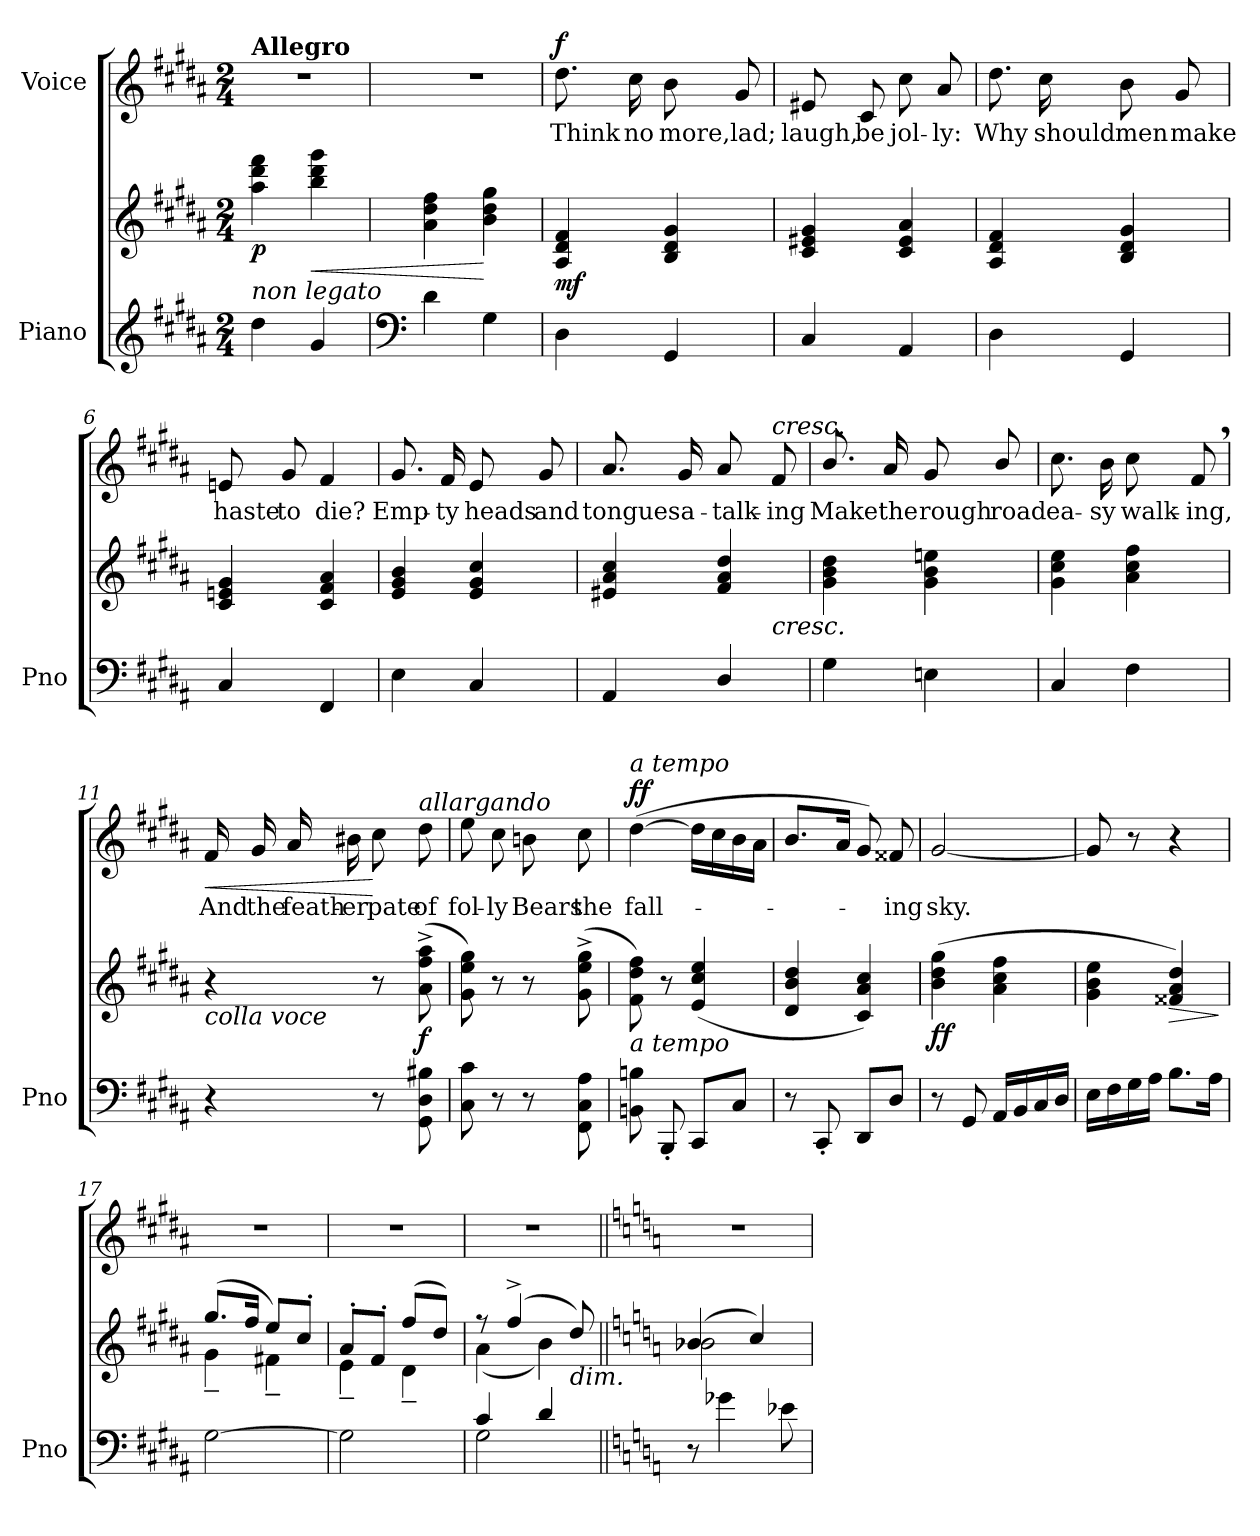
**kern	**kern	**dynam	**kern	**text	**dynam
*part2	*part2	*part2	*part1	*part1	*part1
*staff3	*staff2	*staff2/3	*staff1	*staff1	*staff1
*I"Piano	*	*	*I"Voice	*	*
*I'Pno	*	*	*	*	*
*clefG2	*clefG2	*	*clefG2	*	*
*k[f#c#g#d#a#]	*k[f#c#g#d#a#]	*	*k[f#c#g#d#a#]	*	*
*M2/4	*M2/4	*	*M2/4	*	*
=1	=1	=1	=1	=1	=1
!	!	!	!LO:TX:a:B:t=Allegro	!	!
!	!LO:TX:b:i:t=non legato	!	!	!	!
!	!	!LO:DY:b	!	!	!
4dd#\	4aa#\ 4ddd#\ 4fff#\	p	2r	.	.
!	!	!LO:HP:b	!	!	!
4g#/	4bb\ 4ddd#\ 4ggg#\	<	.	.	.
=2	=2	=2	=2	=2	=2
*clefF4	*	*	*	*	*
4d#\	4a#\ 4dd#\ 4ff#\	.	2r	.	.
4G#\	4b\ 4dd#\ 4gg#\	[	.	.	.
=3	=3	=3	=3	=3	=3
!	!	!LO:DY:b	!	!LO:LY:b	!LO:DY:a
4D#\	4A#/ 4d#/ 4f#/	mf	8.dd#\	Think	f
!	!	!	!	!LO:LY:b	!
.	.	.	16cc#\	no	.
!	!	!	!	!LO:LY:b	!
4GG#/	4B/ 4d#/ 4g#/	.	8b\	more,	.
!	!	!	!	!LO:LY:b	!
.	.	.	8g#/	lad;	.
=4	=4	=4	=4	=4	=4
!	!	!	!	!LO:LY:b	!
4C#/	4c#/ 4e#X/ 4g#/	.	8e#X/	laugh,	.
!	!	!	!	!LO:LY:b	!
.	.	.	8c#/	be	.
!	!	!	!	!LO:LY:b	!
4AA#/	4c#/ 4e#/ 4a#/	.	8cc#\	jol-	.
!	!	!	!	!LO:LY:b	!
.	.	.	8a#/	-ly:	.
!!LO:LB:g=z
=5	=5	=5	=5	=5	=5
!	!	!	!	!LO:LY:b	!
4D#\	4A#/ 4d#/ 4f#/	.	8.dd#\	Why	.
!	!	!	!	!LO:LY:b	!
.	.	.	16cc#\	should	.
!	!	!	!	!LO:LY:b	!
4GG#/	4B/ 4d#/ 4g#/	.	8b\	men	.
!	!	!	!	!LO:LY:b	!
.	.	.	8g#/	make	.
=6	=6	=6	=6	=6	=6
!	!	!	!	!LO:LY:b	!
4C#/	4c#/ 4en/ 4g#/	.	8en/	haste	.
!	!	!	!	!LO:LY:b	!
.	.	.	8g#/	to	.
!	!	!	!	!LO:LY:b	!
4FF#/	4c#/ 4f#/ 4a#/	.	4f#/	die?	.
=7	=7	=7	=7	=7	=7
!	!	!	!	!LO:LY:b	!
4E\	4e/ 4g#/ 4b/	.	8.g#/	Emp-	.
!	!	!	!	!LO:LY:b	!
.	.	.	16f#/	-ty	.
!	!	!	!	!LO:LY:b	!
4C#/	4e/ 4g#/ 4cc#/	.	8e/	heads	.
!	!	!	!	!LO:LY:b	!
.	.	.	8g#/	and	.
!!LO:LB:g=z
=8	=8	=8	=8	=8	=8
*	*^	*	*	*	*
!	!	!	!	!	!LO:LY:b	!
4AA#/	4e#X/ 4a#/ 4cc#/	4ryy	.	8.a#/	tongues	.
!	!	!	!	!	!LO:LY:b	!
.	.	.	.	16g#/	a-	.
!	!	!	!	!	!LO:LY:b	!
4D#/	4f#/ 4a#/ 4dd#/	8ryy	.	8a#/	-talk-	.
!	!	!	!	!LO:TX:a:i:t=cresc.	!	!
!	!	!LO:TX:b:i:t=cresc.	!	!	!	!
!	!	!	!	!	!LO:LY:b	!
.	.	8ryy	.	8f#/	-ing	.
=9	=9	=9	=9	=9	=9	=9
!	!	!	!	!	!LO:LY:b	!
*	*v	*v	*	*	*	*
4G#\	4g#\ 4b\ 4dd#\	.	8.b/	Make	.
!	!	!	!	!LO:LY:b	!
.	.	.	16a#/	the	.
!	!	!	!	!LO:LY:b	!
4En\	4g#\ 4b\ 4een\	.	8g#/	rough	.
!	!	!	!	!LO:LY:b	!
.	.	.	8b/	road	.
=10	=10	=10	=10	=10	=10
!	!	!	!	!LO:LY:b	!
4C#/	4g#\ 4cc#\ 4ee\	.	8.cc#\	ea-	.
!	!	!	!	!LO:LY:b	!
.	.	.	16b\	-sy	.
!	!	!	!	!LO:LY:b	!
4F#\	4a#\ 4cc#\ 4ff#\	.	8cc#\	walk-	.
!	!	!	!	!LO:LY:b	!
.	.	.	8f#,/	-ing,	.
!!LO:LB:g=z
=11	=11	=11	=11	=11	=11
!	!LO:TX:b:i:t=colla voce	!	!	!	!
!	!	!	!	!LO:LY:b	!LO:HP:b
4r	4r	.	16f#/	And	<
!	!	!	!	!LO:LY:b	!
.	.	.	16g#/	the	.
!	!	!	!	!LO:LY:b	!
.	.	.	16a#/	feath-	.
!	!	!	!	!LO:LY:b	!
.	.	.	16b#X\	-er	.
!	!	!	!	!LO:LY:b	!
8r	8r	.	8cc#\	pate	[
!	!	!	!LO:TX:a:i:t=allargando	!	!
!	!	!LO:DY:b	!	!LO:LY:b	!
8GG#\ 8D#\ 8B#X\	(8a#\^< 8ff#\^< 8aa#\^<	f	8dd#\	of	.
=12	=12	=12	=12	=12	=12
!	!	!	!	!LO:LY:b	!
8C#\ 8c#\	8g#\ 8ee\ 8gg#\)	.	8ee\	fol-	.
!	!	!	!	!LO:LY:b	!
8r	8r	.	8cc#\	-ly	.
!	!	!	!	!LO:LY:b	!
8r	8r	.	8bn\	Bears	.
!	!	!	!	!LO:LY:b	!
8FF#\ 8C#\ 8A#\	(8g#\^< 8ee\^< 8gg#\^<	.	8cc#\	the	.
=13	=13	=13	=13	=13	=13
!	!	!	!LO:TX:a:i:t=a tempo	!	!
!	!LO:TX:b:i:t=a tempo	!	!	!	!
!	!	!	!	!LO:LY:b	!LO:DY:a
8BBn\ 8Bn\	8f#\ 8dd#\ 8ff#\)	.	([4dd#\	fall-	ff
8BBB'/	8r	.	.	.	.
8CC#/L	(>4e/ 4cc#/ 4ee/	.	16dd#\LL]	.	.
.	.	.	16cc#\	.	.
8C#/J	.	.	16b\	.	.
.	.	.	16a#\JJ	.	.
=14	=14	=14	=14	=14	=14
8r	4d#/ 4b/ 4dd#/	.	8.b/L	.	.
8CC#'/	.	.	.	.	.
.	.	.	16a#/Jk	.	.
8DD#/L	4c#/ 4a#/ 4cc#/)	.	8g#/)	.	.
!	!	!	!	!LO:LY:b	!
8D#/J	.	.	8f##X/	-ing	.
!!LO:PB:g=z
=15	=15	=15	=15	=15	=15
!	!	!LO:DY:b	!	!LO:LY:b	!
8r	(4b\ 4dd#\ 4gg#\	ff	[2g#/	sky.	.
8GG#/	.	.	.	.	.
16AA#/LL	4a#\ 4cc#\ 4ff#\	.	.	.	.
16BB/	.	.	.	.	.
16C#/	.	.	.	.	.
16D#/JJ	.	.	.	.	.
=16	=16	=16	=16	=16	=16
16E\LL	4g#\ 4b\ 4ee\	.	8g#/]	.	.
16F#\	.	.	.	.	.
16G#\	.	.	8r	.	.
16A#\JJ	.	.	.	.	.
!	!	!LO:HP:b	!	!	!
8.B\L	4f##X/ 4a#/ 4dd#/)	>	4r	.	.
16A#\Jk	.	.	.	.	.
.	.	]	.	.	.
=17	=17	=17	=17	=17	=17
*	*^	*	*	*	*
!	!	!	!LO:DY:b	!	!	!
!	!	!	!LO:DY:n=1:b	!	!	!
[2G#\	(8.gg#/L	4g#~\	other-dynamics f	2r	.	.
.	16ff#/Jk	.	.	.	.	.
.	8ee/L)	4f#X~\	.	.	.	.
.	8cc#'/J	.	.	.	.	.
=18	=18	=18	=18	=18	=18	=18
2G#\]	8a#'/L	4e~\	.	2r	.	.
.	8f#'/J	.	.	.	.	.
.	(8ff#/L	4d#~\	.	.	.	.
.	8dd#/J)	.	.	.	.	.
=19	=19	=19	=19	=19	=19	=19
*^	*	*	*	*	*	*
4c#/	2G#\	8r	(4a#\	.	2r	.	.
.	.	(4ff#^/	.	.	.	.	.
4d#/	.	.	4b\)	.	.	.	.
!	!	!LO:TX:b:i:t=dim.	!	!	!	!	!
.	.	8dd#/)	.	.	.	.	.
*v	*v	*	*	*	*	*	*
!!LO:LB:g=z
=20||	=20||	=20||	=20||	=20||	=20||	=20||
*k[]	*k[]	*	*	*k[]	*	*
8r	(4b-X/	2b-\	.	2r	.	.
4g-X\	.	.	.	.	.	.
.	4cc/)	.	.	.	.	.
8e-X\	.	.	.	.	.	.
*	*v	*v	*	*	*	*
=	=	=	=	=	=
*-	*-	*-	*-	*-	*-
